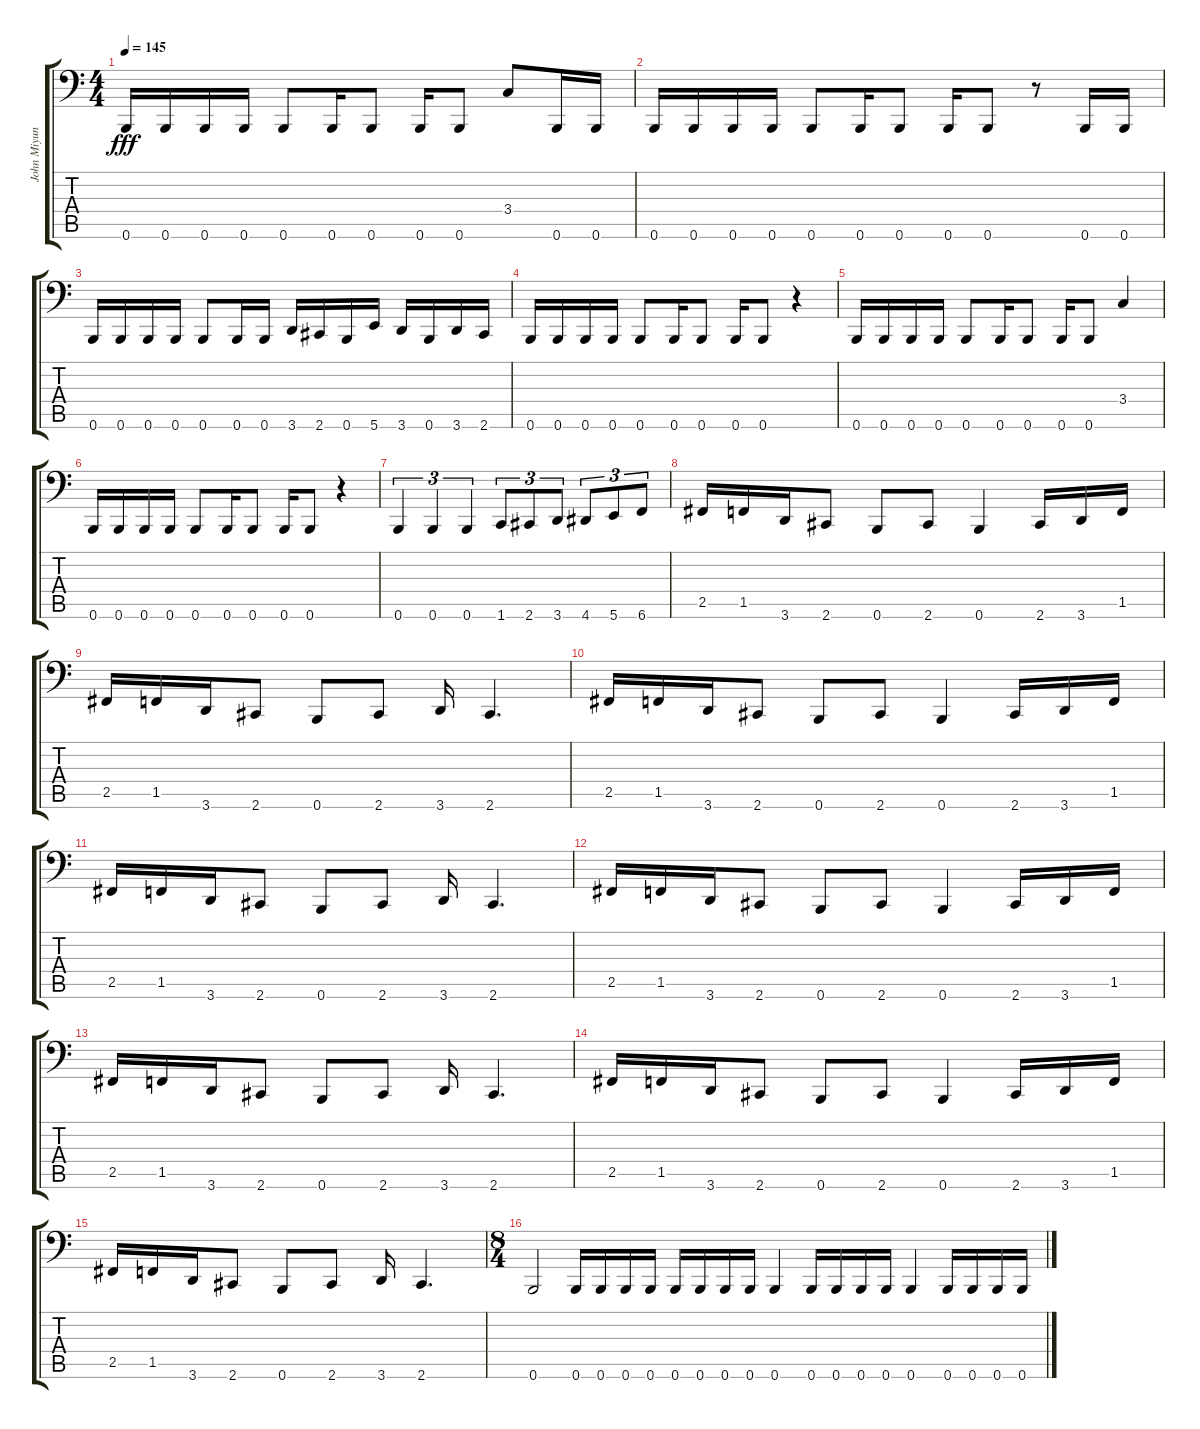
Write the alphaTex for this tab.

\track ("John Miyung" "John Miyun") {instrument electricbassfinger}
\staff {score tabs}
\tuning (C3 G2 D2 A1 E1 B0) {hide}
\ts (4 4)
\tempo 145
\clef f4
\ks c
0.6.16{dy fff} 0.6.16 0.6.16 0.6.16 0.6.8 0.6.16 0.6.8 0.6.16 0.6.8 3.4.8 0.6.16 0.6.16 |
0.6.16 0.6.16 0.6.16 0.6.16 0.6.8 0.6.16 0.6.8 0.6.16 0.6.8 r.8 0.6.16 0.6.16 |
0.6.16 0.6.16 0.6.16 0.6.16 0.6.8 0.6.16 0.6.16 3.6.16 2.6.16 0.6.16 5.6.16 3.6.16 0.6.16 3.6.16 2.6.16 |
0.6.16 0.6.16 0.6.16 0.6.16 0.6.8 0.6.16 0.6.8 0.6.16 0.6.8 r.4 |
0.6.16 0.6.16 0.6.16 0.6.16 0.6.8 0.6.16 0.6.8 0.6.16 0.6.8 3.4.4 |
0.6.16 0.6.16 0.6.16 0.6.16 0.6.8 0.6.16 0.6.8 0.6.16 0.6.8 r.4 |
0.6.4{tu (3 2)} 0.6.4{tu (3 2)} 0.6.4{tu (3 2)} 1.6.8{tu (3 2)} 2.6.8{tu (3 2)} 3.6.8{tu (3 2)} 4.6.8{tu (3 2)} 5.6.8{tu (3 2)} 6.6.8{tu (3 2)} |
2.5.16 1.5.16 3.6.16 2.6.8 0.6.8 2.6.8 0.6.4 2.6.16 3.6.16 1.5.16 |
2.5.16 1.5.16 3.6.16 2.6.8 0.6.8 2.6.8 3.6.16 2.6.4{d} |
2.5.16 1.5.16 3.6.16 2.6.8 0.6.8 2.6.8 0.6.4 2.6.16 3.6.16 1.5.16 |
2.5.16 1.5.16 3.6.16 2.6.8 0.6.8 2.6.8 3.6.16 2.6.4{d} |
2.5.16 1.5.16 3.6.16 2.6.8 0.6.8 2.6.8 0.6.4 2.6.16 3.6.16 1.5.16 |
2.5.16 1.5.16 3.6.16 2.6.8 0.6.8 2.6.8 3.6.16 2.6.4{d} |
2.5.16 1.5.16 3.6.16 2.6.8 0.6.8 2.6.8 0.6.4 2.6.16 3.6.16 1.5.16 |
2.5.16 1.5.16 3.6.16 2.6.8 0.6.8 2.6.8 3.6.16 2.6.4{d} |
\ts (8 4)
0.6.2 0.6.16 0.6.16 0.6.16 0.6.16 0.6.16 0.6.16 0.6.16 0.6.16 0.6.4 0.6.16 0.6.16 0.6.16 0.6.16 0.6.4 0.6.16 0.6.16 0.6.16 0.6.16
